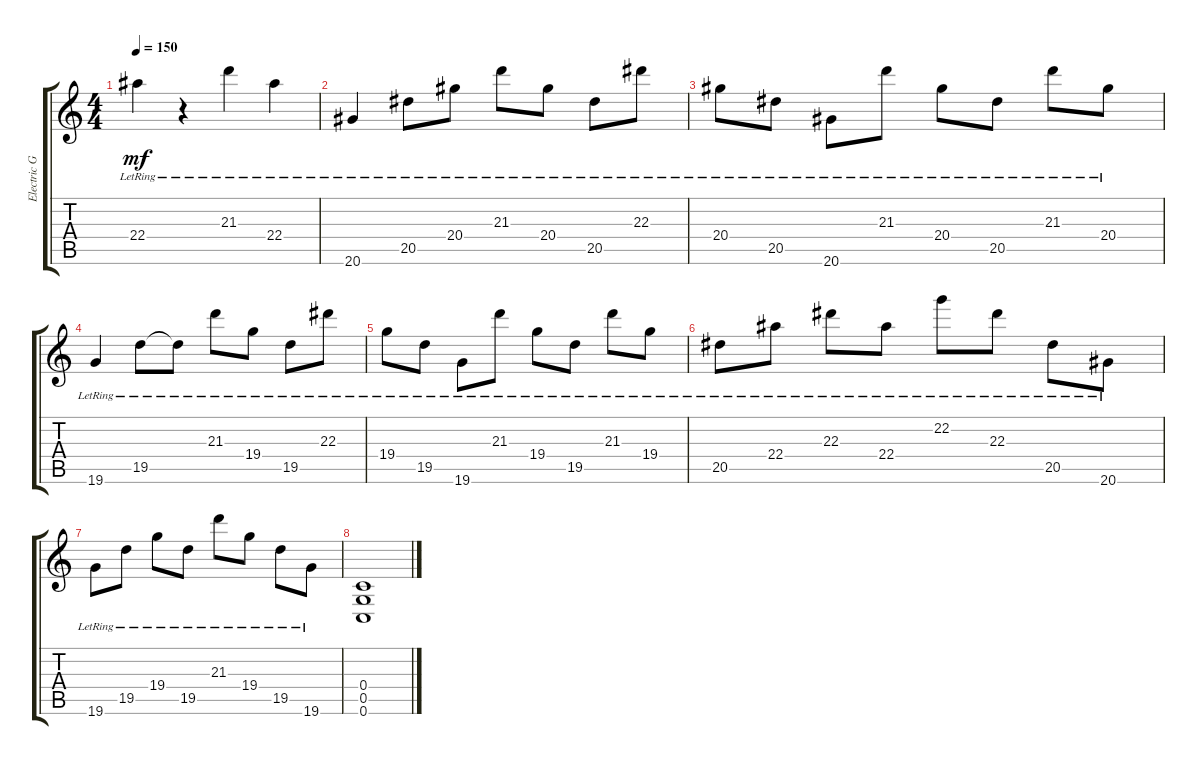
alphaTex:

\track ("Electric Guitar" "Electric G") {instrument electricguitarclean}
\staff {score tabs}
\tuning (D4 A3 F3 C3 G2 C2) {hide}
\ts (4 4)
\tempo 150
\clef g2
\ks c
22.4{lr t}.4{dy mf} r.4 21.3{lr}.4 22.4{lr}.4 |
20.6{lr}.4 20.5{lr}.8 20.4{lr}.8 21.3{lr}.8 20.4{lr}.8 20.5{lr}.8 22.3{lr}.8 |
20.4{lr}.8 20.5{lr}.8 20.6{lr}.8 21.3{lr}.8 20.4{lr}.8 20.5{lr}.8 21.3{lr}.8 20.4{lr}.8 |
19.6{lr}.4 19.5{lr}.8 19.5{lr t}.8 21.3{lr}.8 19.4{lr}.8 19.5{lr}.8 22.3{lr}.8 |
19.4{lr}.8 19.5{lr}.8 19.6{lr}.8 21.3{lr}.8 19.4{lr}.8 19.5{lr}.8 21.3{lr}.8 19.4{lr}.8 |
20.5{lr}.8 22.4{lr}.8 22.3{lr}.8 22.4{lr}.8 22.2{lr}.8 22.3{lr}.8 20.5{lr}.8 20.6{lr}.8 |
19.6{lr}.8 19.5{lr}.8 19.4{lr}.8 19.5{lr}.8 21.3{lr}.8 19.4{lr}.8 19.5{lr}.8 19.6{lr}.8 |
(0.4 0.5 0.6).1
